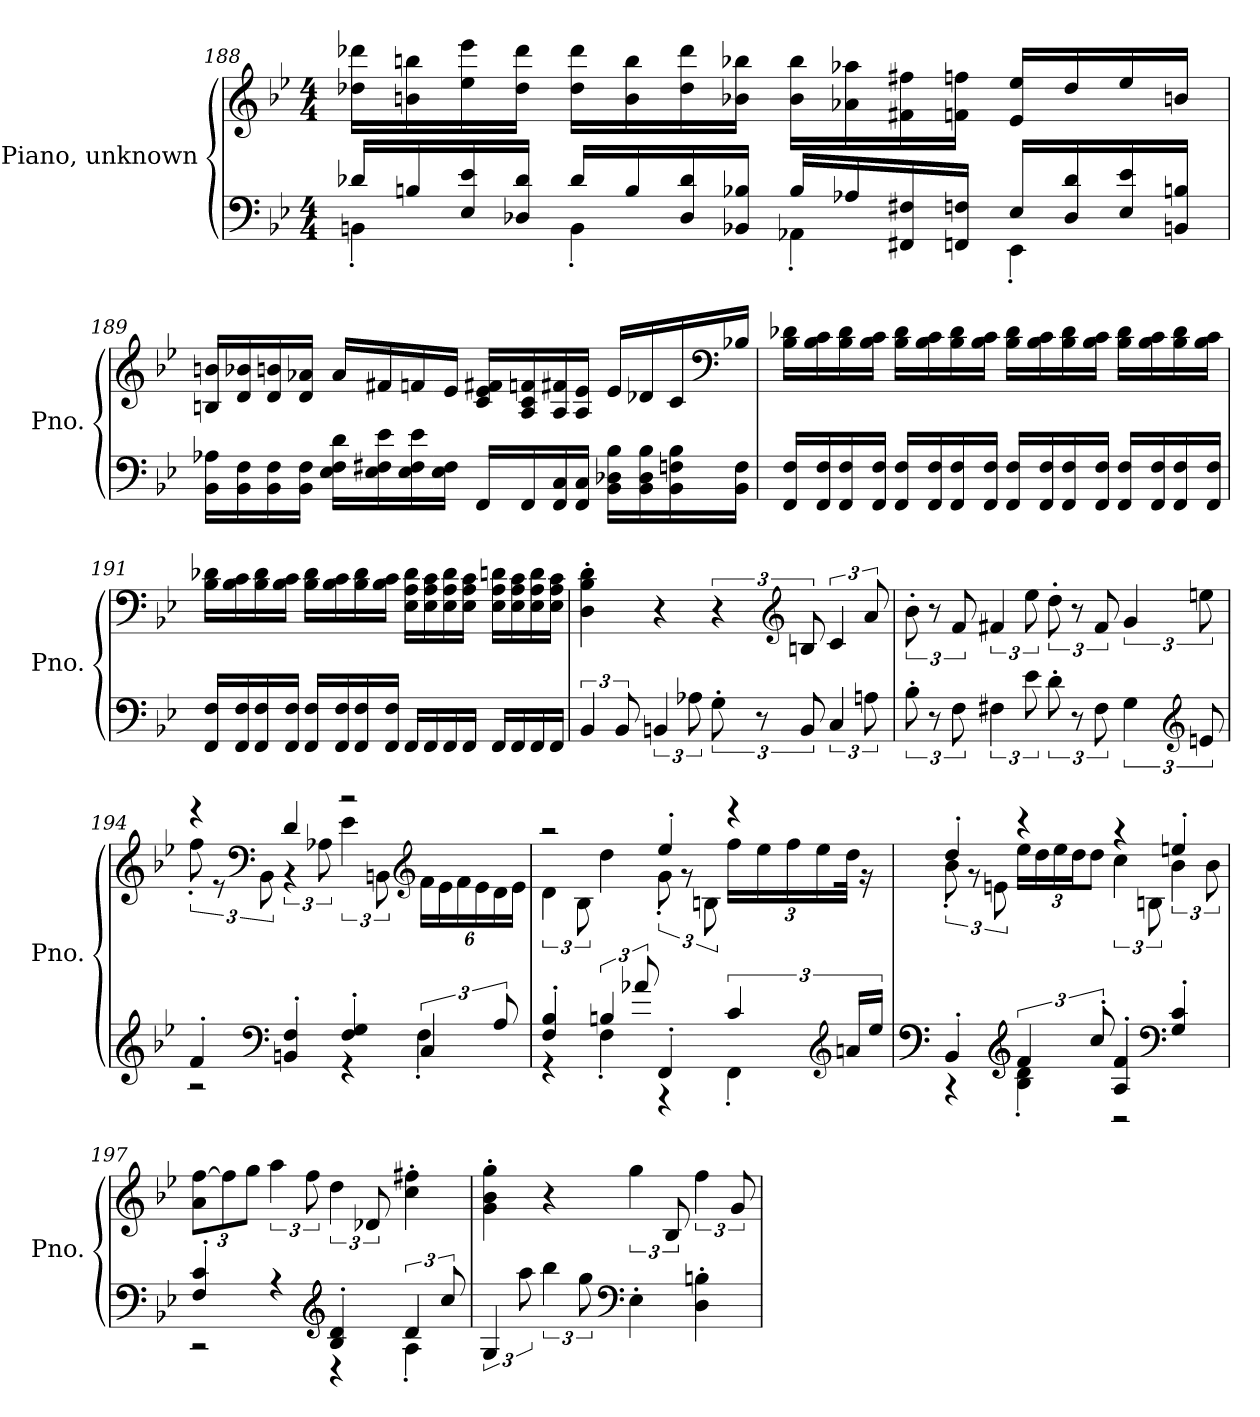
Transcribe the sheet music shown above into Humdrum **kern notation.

**kern	**kern
*part1	*part1
*staff2	*staff1
*I"Piano, unknown	*
*I'Pno.	*
!!LO:LB:g=z
*clefF4	*clefG2
*k[b-e-]	*k[b-e-]
*M4/4	*M4/4
=188	=188
*^	*
16d-X/LL	4BBn'\	16dd-X\ 16ddd-X\LL
16Bn/	.	16bn\ 16bbn\
16E-/ 16e-/	.	16ee-\ 16eee-\
16D-X/ 16d-/JJ	.	16dd-\ 16ddd-\JJ
16d-/LL	4BB'\	16dd-\ 16ddd-\LL
16B/	.	16b\ 16bb\
16D-/ 16d-/	.	16dd-\ 16ddd-\
16BB-X/ 16B-X/JJ	.	16b-X\ 16bb-X\JJ
16B-/LL	4AA-X'\	16b-\ 16bb-\LL
16A-X/	.	16a-X\ 16aa-X\
16FF#X/ 16F#X/	.	16f#X\ 16ff#X\
16FFn/ 16Fn/JJ	.	16fn\ 16ffn\JJ
16E-/LL	4EE-'\	16e-/ 16ee-/LL
16D-/ 16d-/	.	16dd-/
16E-/ 16e-/	.	16ee-/
16BBn/ 16Bn/JJ	.	16bn/JJ
*v	*v	*
!!LO:LB:g=z
=189	=189
16BB-\ 16A-X\LL	16Bn/ 16bn/LL
16BB-\ 16F\	16d/ 16b-X/
16BB-\ 16F\	16d/ 16bn/
16BB-\ 16F\JJ	16d/ 16a-X/JJ
16E-\ 16F\ 16d\LL	16a-/LL
16E-\ 16F#X\ 16e-\	16f#X/
16E-\ 16F#\ 16e-\	16fn/
16E-\ 16F#\JJ	16e-/JJ
16FF/LL	16c/ 16e-/ 16f#X/LL
16FF/	16A/ 16c/ 16fn/
16FF/ 16C/	16A/ 16f#X/
16FF/ 16C/JJ	16A/ 16e-/JJ
16BB-\ 16D-X\ 16B-\LL	16e-/LL
16BB-\ 16D-\ 16B-\	16d-X/
16BB-\ 16Fn\ 16B-\	16c/
*	*clefF4
16BB-\ 16F\JJ	16B-X/JJ
!!LO:LB:g=z
=190	=190
16FF/ 16F/LL	16B-\ 16d-X\LL
16FF/ 16F/	16B-\ 16c\
16FF/ 16F/	16B-\ 16d-\
16FF/ 16F/JJ	16B-\ 16c\JJ
16FF/ 16F/LL	16B-\ 16d-\LL
16FF/ 16F/	16B-\ 16c\
16FF/ 16F/	16B-\ 16d-\
16FF/ 16F/JJ	16B-\ 16c\JJ
16FF/ 16F/LL	16B-\ 16d-\LL
16FF/ 16F/	16B-\ 16c\
16FF/ 16F/	16B-\ 16d-\
16FF/ 16F/JJ	16B-\ 16c\JJ
16FF/ 16F/LL	16B-\ 16d-\LL
16FF/ 16F/	16B-\ 16c\
16FF/ 16F/	16B-\ 16d-\
16FF/ 16F/JJ	16B-\ 16c\JJ
!!LO:LB:g=z
=191	=191
16FF/ 16F/LL	16B-\ 16d-X\LL
16FF/ 16F/	16B-\ 16c\
16FF/ 16F/	16B-\ 16d-\
16FF/ 16F/JJ	16B-\ 16c\JJ
16FF/ 16F/LL	16B-\ 16d-\LL
16FF/ 16F/	16B-\ 16c\
16FF/ 16F/	16B-\ 16d-\
16FF/ 16F/JJ	16B-\ 16c\JJ
16FF/LL	16E-\ 16A\ 16d-\LL
16FF/	16E-\ 16A\ 16c\
16FF/	16E-\ 16A\ 16d-\
16FF/JJ	16E-\ 16A\ 16c\JJ
16FF/LL	16E-\ 16A\ 16dn\LL
16FF/	16E-\ 16A\ 16c\
16FF/	16E-\ 16A\ 16d\
16FF/JJ	16E-\ 16A\ 16c\JJ
=192	=192
6BB-/	4D\' 4B-\' 4d\'
12BB-/	.
6BBn/	4r
12A-X\	.
12G'\	6r
12r	.
*	*clefG2
12BB/	12Bn/
6C/	6c/
12An\	12a/
!!LO:LB:g=z
=193	=193
12B-'\	12b-'\
12r	12r
12F\	12f/
6F#X\	6f#X/
12e-\	12ee-\
12d'\	12dd'\
12r	12r
12F#\	12f#/
6G\	6g/
*clefG2	*
12en/	12een\
=194	=194
*^	*^
4f'/	2r	4r	12ff'\
.	.	.	12r
*	*	*clefF4	*
.	.	.	12BB-\
*clefF4	*	*	*
4BBn/' 4F/'	.	4d/	6r
.	.	.	12A-X\
4F/' 4G/'	4r	2r	6e-\
.	.	.	12BBn\
*	*	*clefG2	*
*	*	*	*Xbrackettup
6C/	4F'\	.	24f\LL
.	.	.	24e-\
.	.	.	24f\
.	.	.	24e-\
12A/	.	.	24d\
.	.	.	24e-\JJ
!!LO:PB:g=z	!!
=195	=195	=195	=195
*	*	*	*brackettup
4F/' 4B-/'	4r	2r	6d\
.	.	.	12B-\
6Bn/	4F'\	.	4dd\
12a-X/	.	.	.
4FF'/	4r	4ee-'/	12g'\
.	.	.	12r
.	.	.	12Bn\
*	*	*	*Xbrackettup
6c/	4FF'\	4r	24ff\LL
.	.	.	24ee-\
.	.	.	24ff\
.	.	.	24ee-\
*clefG2	*	*	*
24an/LL	.	.	48dd\JJk
.	.	.	16r
24ee-/JJ	.	.	.
=196	=196	=196	=196
*clefF4	*	*	*
*	*	*	*brackettup
4BB-'/	4r	4dd'/	12b-'\
.	.	.	12r
.	.	.	12en\
*clefG2	*	*	*
*	*	*	*Xbrackettup
6f/	4B-\' 4d\'	4r	24ee-\LL
.	.	.	24dd\
.	.	.	24ee-\
.	.	.	24dd\J
12cc'/	.	.	12dd\J
*	*	*	*brackettup
4A/' 4f/'	2r	4r	6cc\
.	.	.	12Bn\
*clefF4	*	*	*
4G/' 4c/'	.	4een'/	6b-\
.	.	.	12b-\
*	*	*v	*v
!!LO:LB:g=z
=197	=197	=197
*	*	*Xbrackettup
4F/' 4c/'	2r	12a\ [12ff\L
.	.	12ff\]
.	.	12gg\J
*	*	*brackettup
4r	.	6aa\
.	.	12ff\
*clefG2	*	*
4B-/' 4d/'	4r	6dd\
.	.	12d-X/
6d/	4A'\	4cc\' 4ff#X\'
12cc/	.	.
*v	*v	*
=198	=198
6G/	4g\' 4b-\' 4gg\'
12aa\	.
6bb-\	4r
12gg\	.
*clefF4	*
4E-'\	6gg\
.	12B-/
4D\' 4Bn\'	6ff\
.	12g/
=	=
*-	*-
